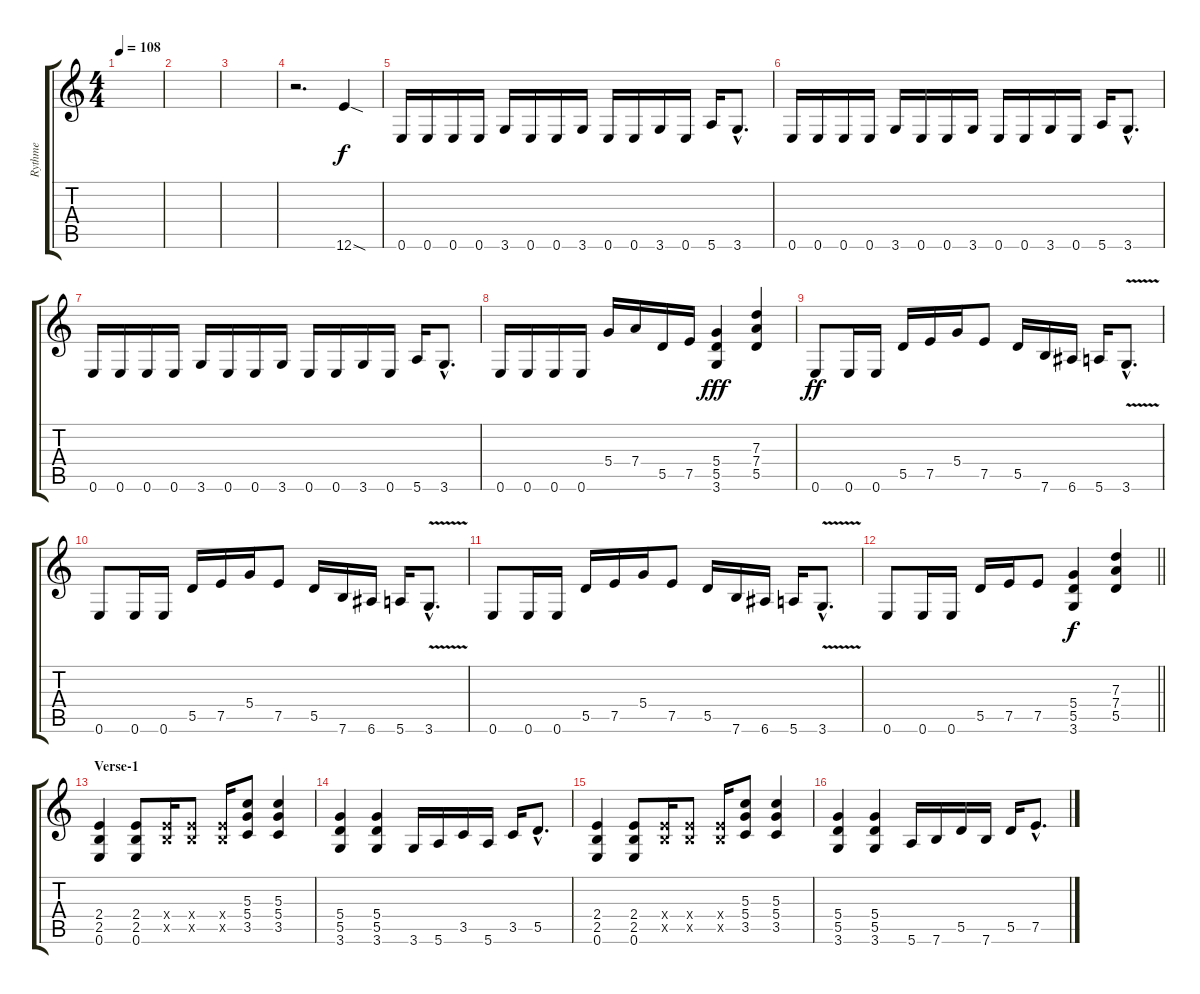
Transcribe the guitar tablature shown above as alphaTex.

\track ("Rythme" "Rythme") {instrument distortionguitar}
\staff {score tabs}
\tuning (E4 B3 G3 D3 A2 E2) {hide}
\ts (4 4)
\tempo 108
\clef g2
\ks c
|
|
|
r.2{d} 12.6{sod}.4 |
0.6.16{dy f volume 10} 0.6.16 0.6.16 0.6.16 3.6.16 0.6.16 0.6.16 3.6.16 0.6.16 0.6.16 3.6.16 0.6.16 5.6.16 3.6{hac}.8{d} |
0.6.16 0.6.16 0.6.16 0.6.16 3.6.16 0.6.16 0.6.16 3.6.16 0.6.16 0.6.16 3.6.16 0.6.16 5.6.16 3.6{hac}.8{d} |
0.6.16 0.6.16 0.6.16 0.6.16 3.6.16 0.6.16 0.6.16 3.6.16 0.6.16 0.6.16 3.6.16 0.6.16 5.6.16 3.6{hac}.8{d} |
0.6.16 0.6.16 0.6.16 0.6.16 5.4.16 7.4.16 5.5.16 7.5.16 (5.4 5.5 3.6).4{dy fff volume 16} (7.3 7.4 5.5).4 |
0.6.8{dy ff} 0.6.16 0.6.16 5.5.16 7.5.16 5.4.16 7.5.8 5.5.16 7.6.16 6.6.16 5.6.16 3.6{v hac}.8{d} |
0.6.8 0.6.16 0.6.16 5.5.16 7.5.16 5.4.16 7.5.8 5.5.16 7.6.16 6.6.16 5.6.16 3.6{v hac}.8{d} |
0.6.8 0.6.16 0.6.16 5.5.16 7.5.16 5.4.16 7.5.8 5.5.16 7.6.16 6.6.16 5.6.16 3.6{v hac}.8{d} |
\barLineRight lightlight
0.6.8 0.6.16 0.6.16 5.5.16 7.5.16 7.5.8 (5.4 5.5 3.6).4{dy f} (7.3 7.4 5.5).4 |
\section ("" "Verse-1")
(2.4 2.5 0.6).4 (2.4 2.5 0.6).8 (2.4{x} 2.5{x}).16 (2.4{x} 2.5{x}).8 (2.4{x} 2.5{x}).16 (5.3 5.4 3.5).8 (5.3 5.4 3.5).4 |
(5.4 5.5 3.6).4 (5.4 5.5 3.6).4 3.6.16 5.6.16 3.5.16 5.6.16 3.5.16 5.5{hac}.8{d} |
(2.4 2.5 0.6).4 (2.4 2.5 0.6).8 (2.4{x} 2.5{x}).16 (2.4{x} 2.5{x}).8 (2.4{x} 2.5{x}).16 (5.3 5.4 3.5).8 (5.3 5.4 3.5).4 |
(5.4 5.5 3.6).4 (5.4 5.5 3.6).4 5.6.16 7.6.16 5.5.16 7.6.16 5.5.16 7.5{hac}.8{d}
